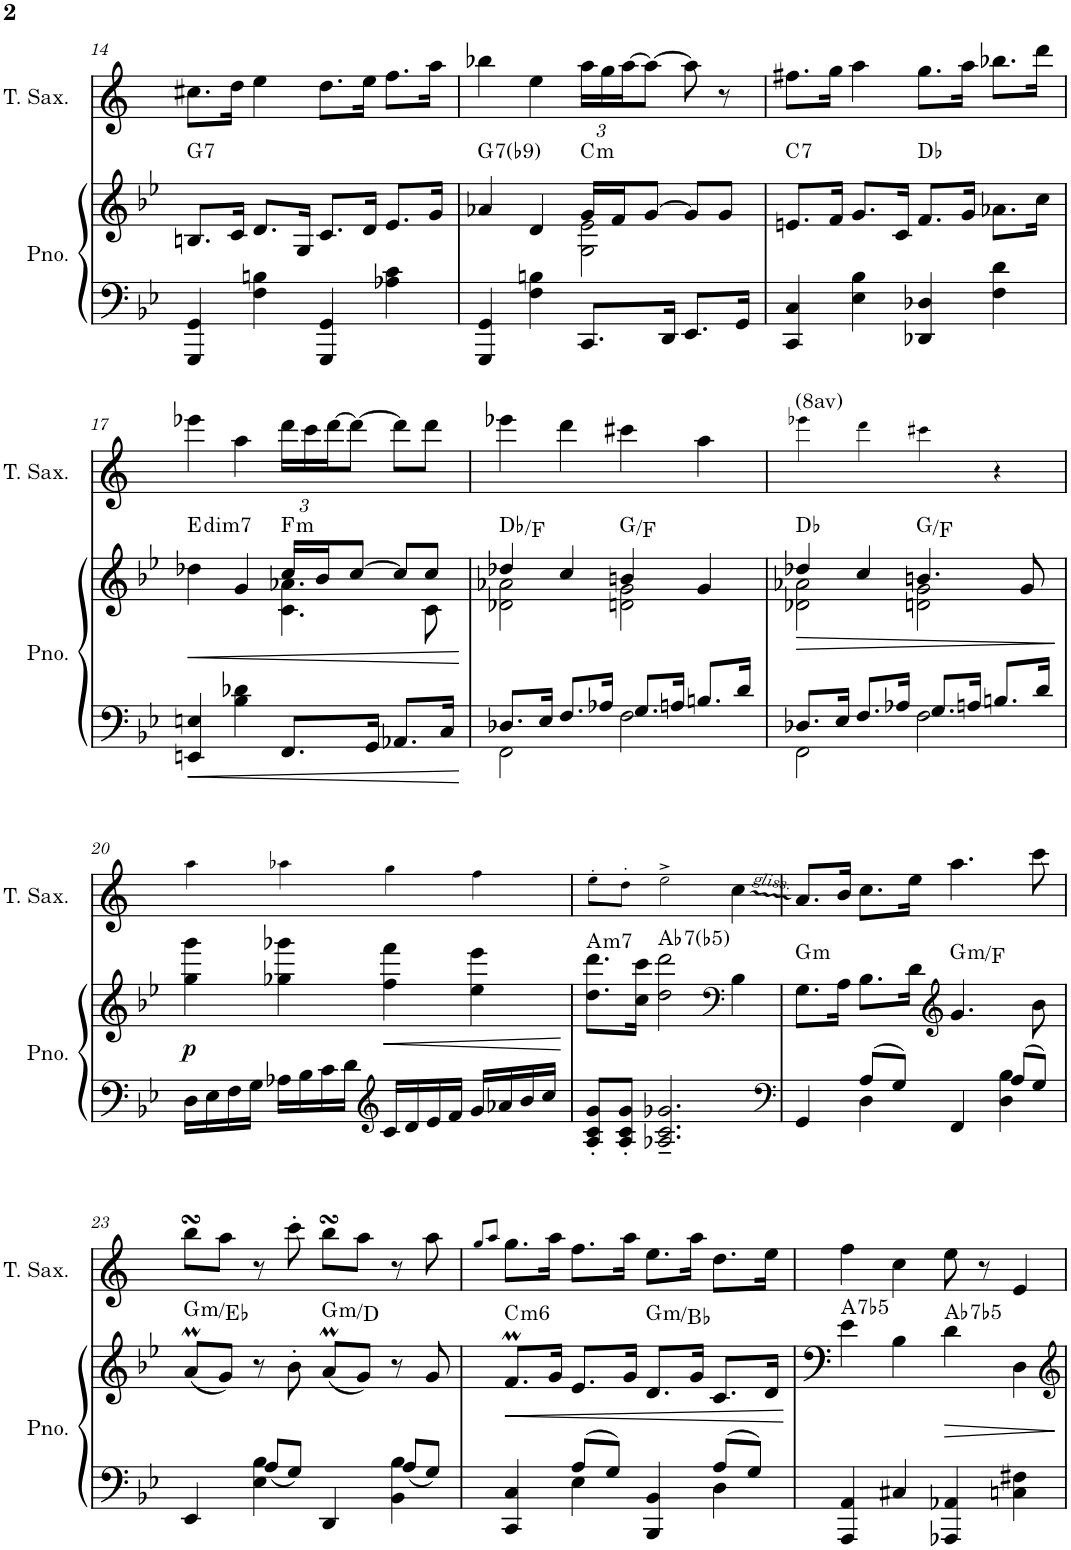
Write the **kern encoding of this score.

**kern	**kern	**dynam	**harte	**kern
*part2	*part2	*part2	*part2	*part1
*staff3	*staff2	*staff2/3	*	*staff1
*I"Piano	*	*	*	*I"Tenor Saxophone
*I'Pno.	*	*	*	*I'T. Sax.
!!LO:PB:g=z
*clefF4	*clefG2	*	*	*clefG2
*	*	*	*	*Trd8c14
*k[b-e-]	*k[b-e-]	*	*	*k[]
*M4/4	*M4/4	*	*	*M4/4
=14	=14	=14	=14	=14
!	!	!	!LO:H:kt=7	!
4GGG/ 4GG/	8.Bn/L	.	G:7	8.cc#X\L
.	16c/Jk	.	.	16dd\Jk
4F\ 4Bn\	8.d/L	.	.	4ee\
.	16G/Jk	.	.	.
4GGG/ 4GG/	8.c/L	.	.	8.dd\L
.	16d/Jk	.	.	16ee\Jk
4A-X\ 4c\	8.e-/L	.	.	8.ff\L
.	16g/Jk	.	.	16aa\Jk
=15	=15	=15	=15	=15
*	*^	*	*	*
!	!	!	!	!LO:H:kt=7	!
4GGG/ 4GG/	4a-X/	2ryy	.	G:7(b9)	4bb-X\
4F\ 4Bn\	4d/	.	.	.	4ee\
*	*	*	*	*	*Xbrackettup
!	!	!	!	!LO:H:kt=m	!
8.CC/L	2G\ 2e-\	16g/LL	.	C:min	24aa\LL
.	.	.	.	.	24gg\
.	.	16f/J	.	.	.
.	.	.	.	.	[24aa\J
.	.	[8g/J	.	.	8aa\J_
16DD/Jk	.	.	.	.	.
8.EE-/L	.	8g/L]	.	.	8aa\]
.	.	8g/J	.	.	8r
16GG/Jk	.	.	.	.	.
*	*v	*v	*	*	*
=16	=16	=16	=16	=16
!	!	!	!LO:H:kt=7	!
4CC/ 4C/	8.en/L	.	C:7	8.ff#X\L
.	16f/Jk	.	.	16gg\Jk
4E-\ 4B-\	8.g/L	.	.	4aa\
.	16c/Jk	.	.	.
4DD-X/ 4D-X/	8.f/L	.	Db:maj	8.gg\L
.	16g/Jk	.	.	16aa\Jk
4F\ 4d\	8.a-X\L	.	.	8.bb-X\L
.	16cc\Jk	.	.	16ddd\Jk
!!LO:LB:g=z
=17	=17	=17	=17	=17
!	!	!LO:HP:b=2	!	!
!	!	!LO:HP:n=1:b	!LO:H:kt=dim7	!
*	*^	*	*	*
4EEn/ 4En/	4dd-X\	2ryy	< <	E:dim7	4eee-X\
4B-\ 4d-X\	4g/	.	.	.	4aa\
!	!	!	!	!LO:H:kt=m	!
8.FF/L	16cc/LL	4.c\ 4.a-X\	.	F:min	24ddd\LL
.	.	.	.	.	24ccc\
.	16b-/J	.	.	.	.
.	.	.	.	.	[24ddd\J
.	[8cc/J	.	.	.	8ddd\J_
16GG/Jk	.	.	.	.	.
8.AA-X/L	8cc/L]	.	.	.	8ddd\L]
.	8cc/J	8c\	.	.	8ddd\J
16C/Jk	.	.	.	.	.
*	*v	*v	*	*	*
.	.	[	.	.
=18	=18	=18	=18	=18
*^	*^	*	*	*
8.D-X/L	2FF\	4dd-X/	2d-X\ 2a-X\	.	Db:maj/3	4eee-X\
16E-/Jk	.	.	.	.	.	.
8.F/L	.	4cc/	.	.	.	4ddd\
16A-X/Jk	.	.	.	.	.	.
8.G/L	2F\	4bn/	2dn\ 2g\	.	G:maj/b7	4ccc#X\
16An/Jk	.	.	.	.	.	.
8.Bn/L	.	4g/	.	.	.	4aa\
16d/Jk	.	.	.	.	.	.
=19	=19	=19	=19	=19	=19	=19
!	!	!	!	!	!	!LO:TX:a:t=(8av)
!	!	!	!	!LO:HP:b	!	!
8.D-X/L	2FF\	4dd-X/	2d-X\ 2a-X\	>	Db:maj	4eee-X!\
16E-/Jk	.	.	.	.	.	.
8.F/L	.	4cc/	.	.	.	4ddd!\
16A-X/Jk	.	.	.	.	.	.
8.G/L	2F\	4.bn/	2dn\ 2g\	.	G:maj/b7	4ccc#X!\
16An/Jk	.	.	.	.	.	.
8.Bn/L	.	.	.	.	.	4r
.	.	8g/	.	.	.	.
16d/Jk	.	.	.	.	.	.
*v	*v	*	*	*	*	*
*	*v	*v	*	*	*
.	.	[	.	.
!!LO:LB:g=z
=20	=20	=20	=20	=20
!	!	!LO:DY:b	!	!
16D\LL	4gg\ 4ggg\	p	.	4aa!\
16E-\	.	.	.	.
16F\	.	.	.	.
16G\JJ	.	.	.	.
16A-X\LL	4gg-X\ 4ggg-X\	.	.	4aa-X!\
16B-\	.	.	.	.
16c\	.	.	.	.
16d\JJ	.	.	.	.
*clefG2	*	*	*	*
!	!	!LO:HP:b	!	!
16c/LL	4ff\ 4fff\	<	.	4gg!\
16d/	.	.	.	.
16e-/	.	.	.	.
16f/JJ	.	.	.	.
16g/LL	4ee-\ 4eee-\	.	.	4ff!\
16a-X/	.	.	.	.
16b-/	.	.	.	.
16cc/JJ	.	.	.	.
.	.	]	.	.
=21	=21	=21	=21	=21
!	!	!	!LO:H:kt=m7	!
8A/' 8c/' 8g/'L	8.dd\ 8.ddd\L	.	A:min7	8ee'!\L
8A/' 8c/' 8g/'J	.	.	.	8dd'!\J
.	16cc\ 16ccc\Jk	.	.	.
!	!	!	!LO:H:kt=7	!
2.A-X/~ 2.c/~ 2.g-X/~	2dd\ 2ddd\	.	Ab:(3,b5,b7)	2ee^!\
*	*clefF4	*	*	*
.	4B-\	.	.	4cc\
=22	=22	=22	=22	=22
*clefF4	*	*	*	*
*^	*	*	*	*
!	!	!	!	!LO:H:kt=m	!
4GG/	4ryy	8.G\L	.	G:min	8.a/L
.	.	16A\Jk	.	.	16b/Jk
4D\	8A/L	8.B-\L	.	.	8.cc\L
.	8G/J	.	.	.	.
.	.	16d\Jk	.	.	16ee\Jk
*	*	*clefG2	*	*	*
!	!	!	!	!LO:H:kt=m	!
4FF/	4ryy	4.g/	.	G:min/b7	4.aa\
4D\ 4B-\	8A/L	.	.	.	.
.	8G/J	8b-\	.	.	8ccc\
!!LO:LB:g=z
=23	=23	=23	=23	=23	=23
!	!	!	!	!LO:H:kt=m	!
4EE-/	4ryy	(8am/L	.	G:min/b6	8bbsSsS\L
.	.	8g/J)	.	.	8aa\J
4E-\ 4B-\	8A/L	8r	.	.	8r
.	8G/J	8b-'\	.	.	8ccc'\
!	!	!	!	!LO:H:kt=m	!
4DD/	4ryy	(8am/L	.	G:min/5	8bbsSsS\L
.	.	8g/J)	.	.	8aa\J
4BB-\ 4B-\	8A/L	8r	.	.	8r
.	8G/J	8g/	.	.	8aa\
=24	=24	=24	=24	=24	=24
.	.	.	.	.	8qgg/L
.	.	.	.	.	8qaa/J
!	!	!	!LO:HP:b	!LO:H:kt=m6	!
4CC/ 4C/	4ryy	8.fM/L	<	C:min6	8.gg\L
.	.	16g/Jk	.	.	16aa\Jk
4E-\	8A/L	8.e-/L	.	.	8.ff\L
.	8G/J	.	.	.	.
.	.	16g/Jk	.	.	16aa\Jk
!	!	!	!	!LO:H:kt=m	!
4BBB-/ 4BB-/	4ryy	8.d/L	.	G:min/b3	8.ee\L
.	.	16g/Jk	.	.	16aa\Jk
4D\	8A/L	8.c/L	.	.	8.dd\L
.	8G/J	.	.	.	.
.	.	16d/Jk	.	.	16ee\Jk
*v	*v	*	*	*	*
.	.	[	.	.
=25	=25	=25	=25	=25
!	!	!	!LO:H:kt=7	!
4AAA/ 4AA/	4e-\	.	A:(3,b5,b7)	4ff\
4C#X/	4B-\	.	.	4cc\
!	!	!	!LO:H:kt=7	!
4AAA-X/ 4AA-X/	4d\	.	Ab:(3,b5,b7)	8ee\
.	.	.	.	8r
4Cn\ 4F#X\	4D\	.	.	4e/
.	.	[	.	.
=	=	=	=	=
*-	*-	*-	*-	*-
